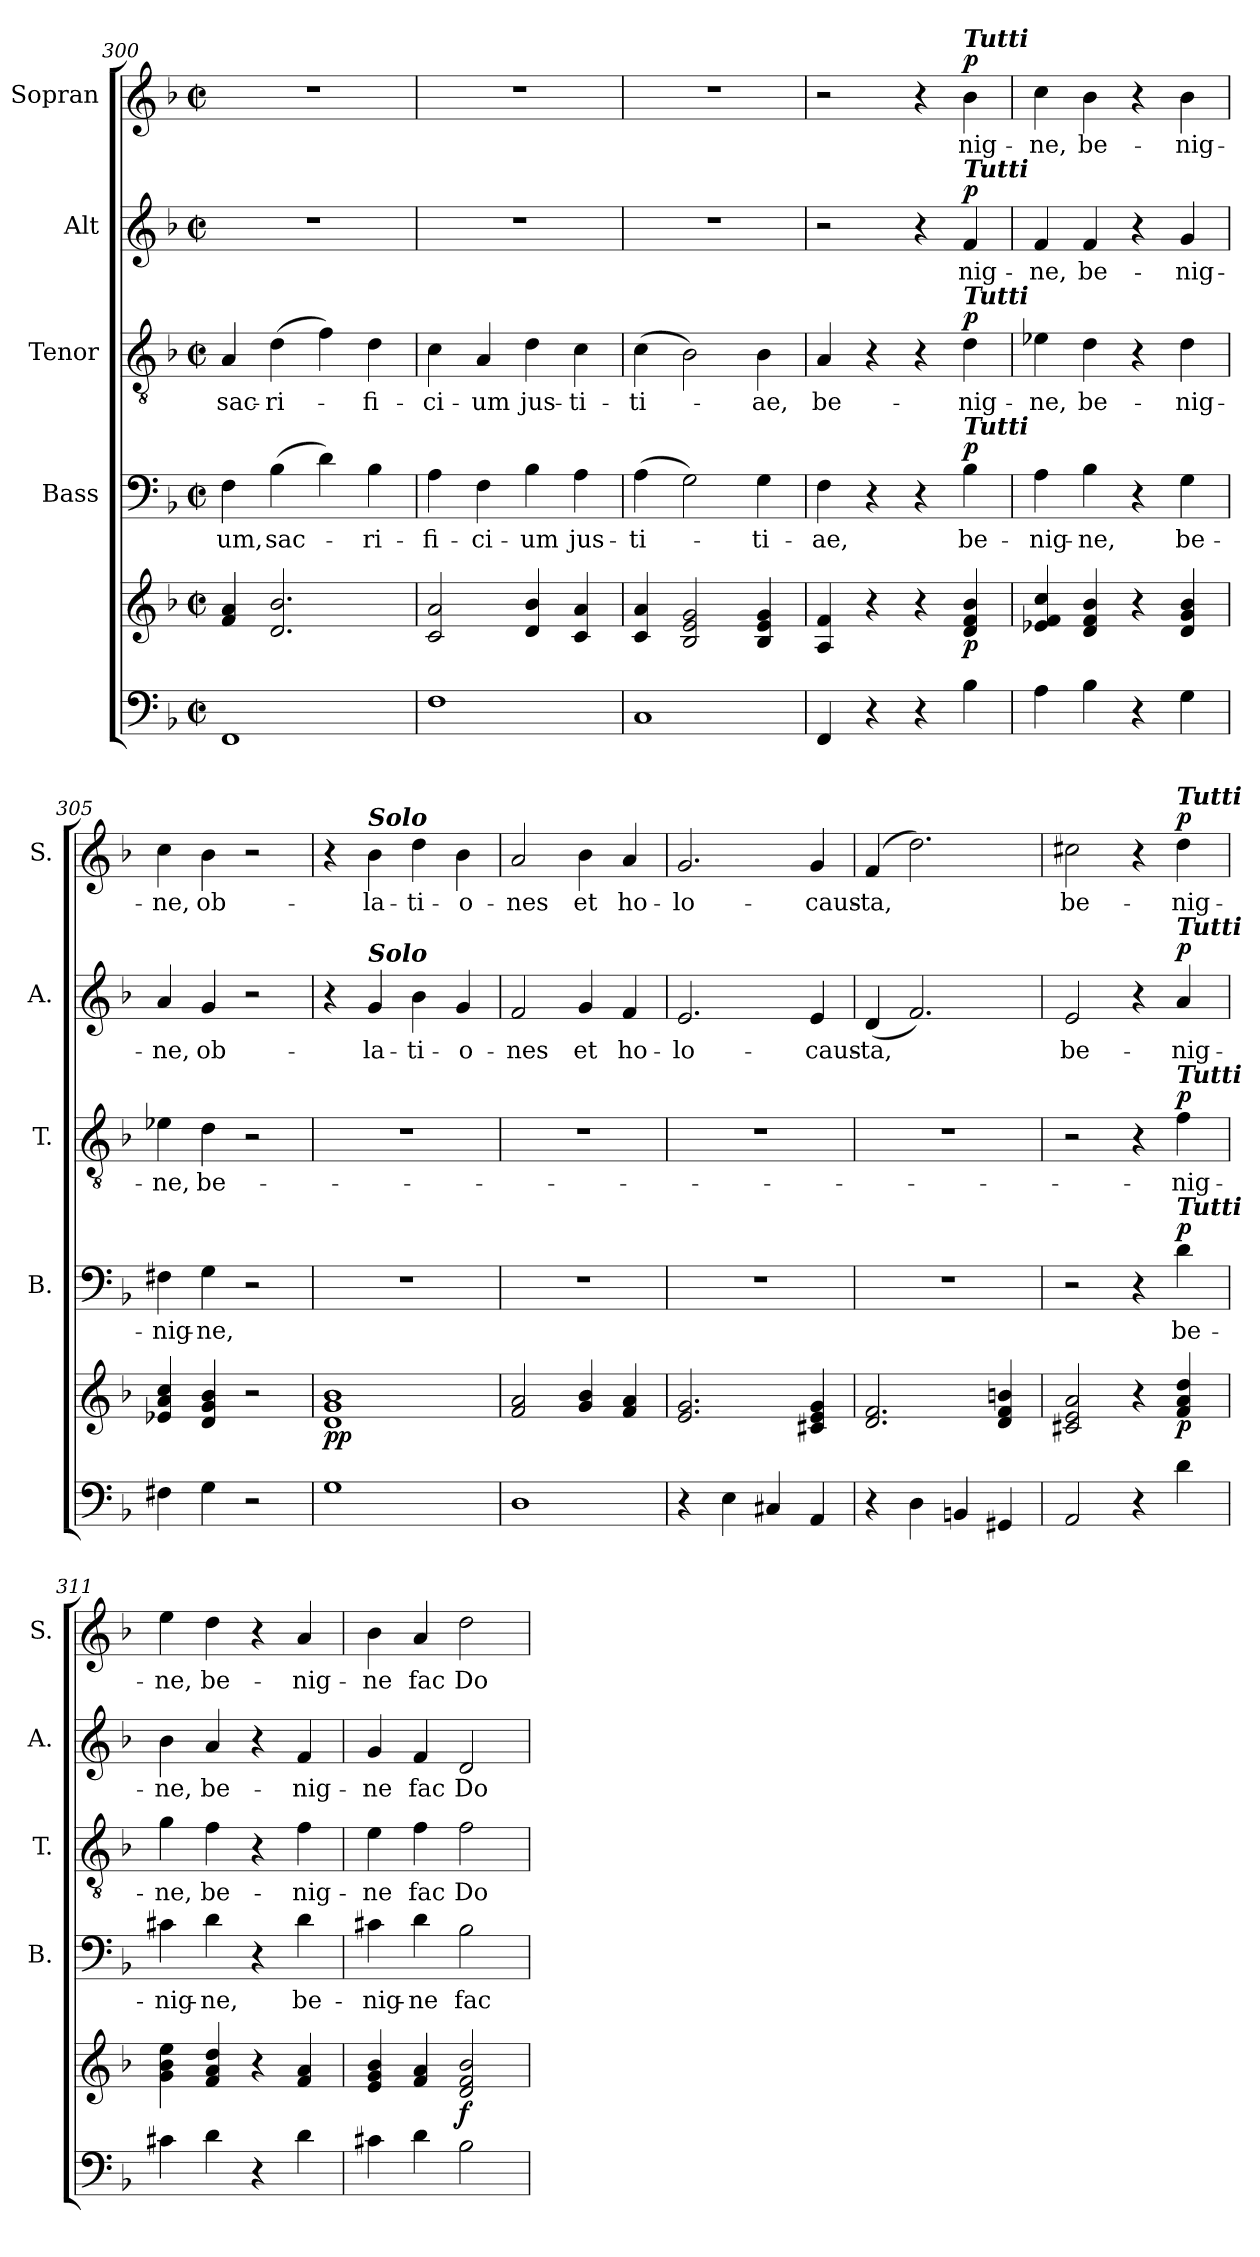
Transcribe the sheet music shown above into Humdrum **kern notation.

**kern	**kern	**dynam	**kern	**text	**dynam	**kern	**text	**dynam	**kern	**text	**dynam	**kern	**text	**dynam
*part5	*part5	*part5	*part4	*part4	*part4	*part3	*part3	*part3	*part2	*part2	*part2	*part1	*part1	*part1
*staff6	*staff5	*staff5/6	*staff4	*staff4	*staff4	*staff3	*staff3	*staff3	*staff2	*staff2	*staff2	*staff1	*staff1	*staff1
*	*	*	*I"Bass	*	*	*I"Tenor	*	*	*I"Alt	*	*	*I"Sopran	*	*
*	*	*	*I'B.	*	*	*I'T.	*	*	*I'A.	*	*	*I'S.	*	*
*clefF4	*clefG2	*	*clefF4	*	*	*clefGv2	*	*	*clefG2	*	*	*clefG2	*	*
*k[b-]	*k[b-]	*	*k[b-]	*	*	*k[b-]	*	*	*k[b-]	*	*	*k[b-]	*	*
*F:	*F:	*	*F:	*	*	*F:	*	*	*F:	*	*	*F:	*	*
*M2/2	*M2/2	*	*M2/2	*	*	*M2/2	*	*	*M2/2	*	*	*M2/2	*	*
*met(c|)	*met(c|)	*	*met(c|)	*	*	*met(c|)	*	*	*met(c|)	*	*	*met(c|)	*	*
=300	=300	=300	=300	=300	=300	=300	=300	=300	=300	=300	=300	=300	=300	=300
!	!	!	!	!LO:LY:b	!	!	!LO:LY:b	!	!	!	!	!	!	!
1FF	4f/ 4a/	.	4F\	-um,	.	4A/	sac-	.	1r	.	.	1r	.	.
!	!	!	!	!LO:LY:b	!	!	!LO:LY:b	!	!	!	!	!	!	!
.	2.d/ 2.b-/	.	(>4B-\	sac-	.	(>4d\	-ri-	.	.	.	.	.	.	.
.	.	.	4d\)	.	.	4f\)	.	.	.	.	.	.	.	.
!	!	!	!	!LO:LY:b	!	!	!LO:LY:b	!	!	!	!	!	!	!
.	.	.	4B-\	-ri-	.	4d\	-fi-	.	.	.	.	.	.	.
=301	=301	=301	=301	=301	=301	=301	=301	=301	=301	=301	=301	=301	=301	=301
!	!	!	!	!LO:LY:b	!	!	!LO:LY:b	!	!	!	!	!	!	!
1F	2c/ 2a/	.	4A\	-fi-	.	4c\	-ci-	.	1r	.	.	1r	.	.
!	!	!	!	!LO:LY:b	!	!	!LO:LY:b	!	!	!	!	!	!	!
.	.	.	4F\	-ci-	.	4A/	-um	.	.	.	.	.	.	.
!	!	!	!	!LO:LY:b	!	!	!LO:LY:b	!	!	!	!	!	!	!
.	4d/ 4b-/	.	4B-\	-um	.	4d\	jus-	.	.	.	.	.	.	.
!	!	!	!	!LO:LY:b	!	!	!LO:LY:b	!	!	!	!	!	!	!
.	4c/ 4a/	.	4A\	jus-	.	4c\	-ti-	.	.	.	.	.	.	.
!!LO:PB:g=z
=302	=302	=302	=302	=302	=302	=302	=302	=302	=302	=302	=302	=302	=302	=302
!	!	!	!	!LO:LY:b	!	!	!LO:LY:b	!	!	!	!	!	!	!
1C	4c/ 4a/	.	(>4A\	-ti-	.	(>4c\	-ti-	.	1r	.	.	1r	.	.
.	2B-/ 2e/ 2g/	.	2G\)	.	.	2B-\)	.	.	.	.	.	.	.	.
!	!	!	!	!LO:LY:b	!	!	!LO:LY:b	!	!	!	!	!	!	!
.	4B-/ 4e/ 4g/	.	4G\	-ti-	.	4B-\	-ae,	.	.	.	.	.	.	.
=303	=303	=303	=303	=303	=303	=303	=303	=303	=303	=303	=303	=303	=303	=303
!	!	!	!	!LO:LY:b	!	!	!LO:LY:b	!	!	!	!	!	!	!
4FF/	4A/ 4f/	.	4F\	-ae,	.	4A/	be-	.	2r	.	.	2r	.	.
4r	4r	.	4r	.	.	4r	.	.	.	.	.	.	.	.
4r	4r	.	4r	.	.	4r	.	.	4r	.	.	4r	.	.
!	!	!	!	!	!	!	!	!	!	!	!	!LO:TX:a:Bi:t=Tutti	!	!
!	!	!	!	!	!	!	!	!	!LO:TX:a:Bi:t=Tutti	!	!	!	!	!
!	!	!	!	!	!	!LO:TX:a:Bi:t=Tutti	!	!	!	!	!	!	!	!
!	!	!	!LO:TX:a:Bi:t=Tutti	!	!	!	!	!	!	!	!	!	!	!
!	!	!LO:DY:b	!	!LO:LY:b	!LO:DY:a	!	!LO:LY:b	!LO:DY:a	!	!LO:LY:b	!LO:DY:a	!	!LO:LY:b	!LO:DY:a
4B-\	4d/ 4f/ 4b-/	p	4B-\	be-	p	4d\	-nig-	p	4f/	-nig-	p	4b-\	-nig-	p
=304	=304	=304	=304	=304	=304	=304	=304	=304	=304	=304	=304	=304	=304	=304
!	!	!	!	!LO:LY:b	!	!	!LO:LY:b	!	!	!LO:LY:b	!	!	!LO:LY:b	!
4A\	4e-X/ 4f/ 4cc/	.	4A\	-nig-	.	4e-X\	-ne,	.	4f/	-ne,	.	4cc\	-ne,	.
!	!	!	!	!LO:LY:b	!	!	!LO:LY:b	!	!	!LO:LY:b	!	!	!LO:LY:b	!
4B-\	4d/ 4f/ 4b-/	.	4B-\	-ne,	.	4d\	be-	.	4f/	be-	.	4b-\	be-	.
4r	4r	.	4r	.	.	4r	.	.	4r	.	.	4r	.	.
!	!	!	!	!LO:LY:b	!	!	!LO:LY:b	!	!	!LO:LY:b	!	!	!LO:LY:b	!
4G\	4d/ 4g/ 4b-/	.	4G\	be-	.	4d\	-nig-	.	4g/	-nig-	.	4b-\	-nig-	.
=305	=305	=305	=305	=305	=305	=305	=305	=305	=305	=305	=305	=305	=305	=305
!	!	!	!	!LO:LY:b	!	!	!LO:LY:b	!	!	!LO:LY:b	!	!	!LO:LY:b	!
4F#X\	4e-X/ 4a/ 4cc/	.	4F#X\	-nig-	.	4e-X\	-ne,	.	4a/	-ne,	.	4cc\	-ne,	.
!	!	!	!	!LO:LY:b	!	!	!LO:LY:b	!	!	!LO:LY:b	!	!	!LO:LY:b	!
4G\	4d/ 4g/ 4b-/	.	4G\	-ne,	.	4d\	be-	.	4g/	ob-	.	4b-\	ob-	.
2r	2r	.	2r	.	.	2r	.	.	2r	.	.	2r	.	.
=306	=306	=306	=306	=306	=306	=306	=306	=306	=306	=306	=306	=306	=306	=306
!	!	!LO:DY:b	!	!	!	!	!	!	!	!	!	!	!	!
1G	1d 1g 1b-	pp	1r	.	.	1r	.	.	4r	.	.	4r	.	.
!	!	!	!	!	!	!	!	!	!	!	!	!LO:TX:a:Bi:t=Solo	!	!
!	!	!	!	!	!	!	!	!	!LO:TX:a:Bi:t=Solo	!	!	!	!	!
!	!	!	!	!	!	!	!	!	!	!LO:LY:b	!	!	!LO:LY:b	!
.	.	.	.	.	.	.	.	.	4g/	-la-	.	4b-\	-la-	.
!	!	!	!	!	!	!	!	!	!	!LO:LY:b	!	!	!LO:LY:b	!
.	.	.	.	.	.	.	.	.	4b-\	-ti-	.	4dd\	-ti-	.
!	!	!	!	!	!	!	!	!	!	!LO:LY:b	!	!	!LO:LY:b	!
.	.	.	.	.	.	.	.	.	4g/	-o-	.	4b-\	-o-	.
=307	=307	=307	=307	=307	=307	=307	=307	=307	=307	=307	=307	=307	=307	=307
!	!	!	!	!	!	!	!	!	!	!LO:LY:b	!	!	!LO:LY:b	!
1D	2f/ 2a/	.	1r	.	.	1r	.	.	2f/	-nes	.	2a/	-nes	.
!	!	!	!	!	!	!	!	!	!	!LO:LY:b	!	!	!LO:LY:b	!
.	4g/ 4b-/	.	.	.	.	.	.	.	4g/	et	.	4b-\	et	.
!	!	!	!	!	!	!	!	!	!	!LO:LY:b	!	!	!LO:LY:b	!
.	4f/ 4a/	.	.	.	.	.	.	.	4f/	ho-	.	4a/	ho-	.
=308	=308	=308	=308	=308	=308	=308	=308	=308	=308	=308	=308	=308	=308	=308
!	!	!	!	!	!	!	!	!	!	!LO:LY:b	!	!	!LO:LY:b	!
4r	2.e/ 2.g/	.	1r	.	.	1r	.	.	2.e/	-lo-	.	2.g/	-lo-	.
4E\	.	.	.	.	.	.	.	.	.	.	.	.	.	.
4C#X/	.	.	.	.	.	.	.	.	.	.	.	.	.	.
!	!	!	!	!	!	!	!	!	!	!LO:LY:b	!	!	!LO:LY:b	!
4AA/	4c#X/ 4e/ 4g/	.	.	.	.	.	.	.	4e/	-caus-	.	4g/	-caus-	.
!!LO:LB:g=z
=309	=309	=309	=309	=309	=309	=309	=309	=309	=309	=309	=309	=309	=309	=309
!	!	!	!	!	!	!	!	!	!	!LO:LY:b	!	!	!LO:LY:b	!
4r	2.d/ 2.f/	.	1r	.	.	1r	.	.	(<4d/	-ta,	.	(4f/	-ta,	.
4D\	.	.	.	.	.	.	.	.	2.f/)	.	.	2.dd\)	.	.
4BBn/	.	.	.	.	.	.	.	.	.	.	.	.	.	.
4GG#X/	4d/ 4f/ 4bn/	.	.	.	.	.	.	.	.	.	.	.	.	.
=310	=310	=310	=310	=310	=310	=310	=310	=310	=310	=310	=310	=310	=310	=310
!	!	!	!	!	!	!	!	!	!	!LO:LY:b	!	!	!LO:LY:b	!
2AA/	2c#X/ 2e/ 2a/	.	2r	.	.	2r	.	.	2e/	be-	.	2cc#X\	be-	.
4r	4r	.	4r	.	.	4r	.	.	4r	.	.	4r	.	.
!	!	!	!	!	!	!	!	!	!	!	!	!LO:TX:a:Bi:t=Tutti	!	!
!	!	!	!	!	!	!	!	!	!LO:TX:a:Bi:t=Tutti	!	!	!	!	!
!	!	!	!	!	!	!LO:TX:a:Bi:t=Tutti	!	!	!	!	!	!	!	!
!	!	!	!LO:TX:a:Bi:t=Tutti	!	!	!	!	!	!	!	!	!	!	!
!	!	!LO:DY:b	!	!LO:LY:b	!LO:DY:a	!	!LO:LY:b	!LO:DY:a	!	!LO:LY:b	!LO:DY:a	!	!LO:LY:b	!LO:DY:a
4d\	4f/ 4a/ 4dd/	p	4d\	be-	p	4f\	-nig-	p	4a/	-nig-	p	4dd\	-nig-	p
=311	=311	=311	=311	=311	=311	=311	=311	=311	=311	=311	=311	=311	=311	=311
!	!	!	!	!LO:LY:b	!	!	!LO:LY:b	!	!	!LO:LY:b	!	!	!LO:LY:b	!
4c#X\	4g\ 4b-\ 4ee\	.	4c#X\	-nig-	.	4g\	-ne,	.	4b-\	-ne,	.	4ee\	-ne,	.
!	!	!	!	!LO:LY:b	!	!	!LO:LY:b	!	!	!LO:LY:b	!	!	!LO:LY:b	!
4d\	4f/ 4a/ 4dd/	.	4d\	-ne,	.	4f\	be-	.	4a/	be-	.	4dd\	be-	.
4r	4r	.	4r	.	.	4r	.	.	4r	.	.	4r	.	.
!	!	!	!	!LO:LY:b	!	!	!LO:LY:b	!	!	!LO:LY:b	!	!	!LO:LY:b	!
4d\	4f/ 4a/	.	4d\	be-	.	4f\	-nig-	.	4f/	-nig-	.	4a/	-nig-	.
=312	=312	=312	=312	=312	=312	=312	=312	=312	=312	=312	=312	=312	=312	=312
!	!	!	!	!LO:LY:b	!	!	!LO:LY:b	!	!	!LO:LY:b	!	!	!LO:LY:b	!
4c#X\	4e/ 4g/ 4b-/	.	4c#X\	-nig-	.	4e\	-ne	.	4g/	-ne	.	4b-\	-ne	.
!	!	!	!	!LO:LY:b	!	!	!LO:LY:b	!	!	!LO:LY:b	!	!	!LO:LY:b	!
4d\	4f/ 4a/	.	4d\	-ne	.	4f\	fac	.	4f/	fac	.	4a/	fac	.
!	!	!LO:DY:b	!	!LO:LY:b	!	!	!LO:LY:b	!	!	!LO:LY:b	!	!	!LO:LY:b	!
2B-\	2d/ 2f/ 2b-/	f	2B-\	fac	.	2f\	Do-	.	2d/	Do-	.	2dd\	Do-	.
=	=	=	=	=	=	=	=	=	=	=	=	=	=	=
*-	*-	*-	*-	*-	*-	*-	*-	*-	*-	*-	*-	*-	*-	*-
